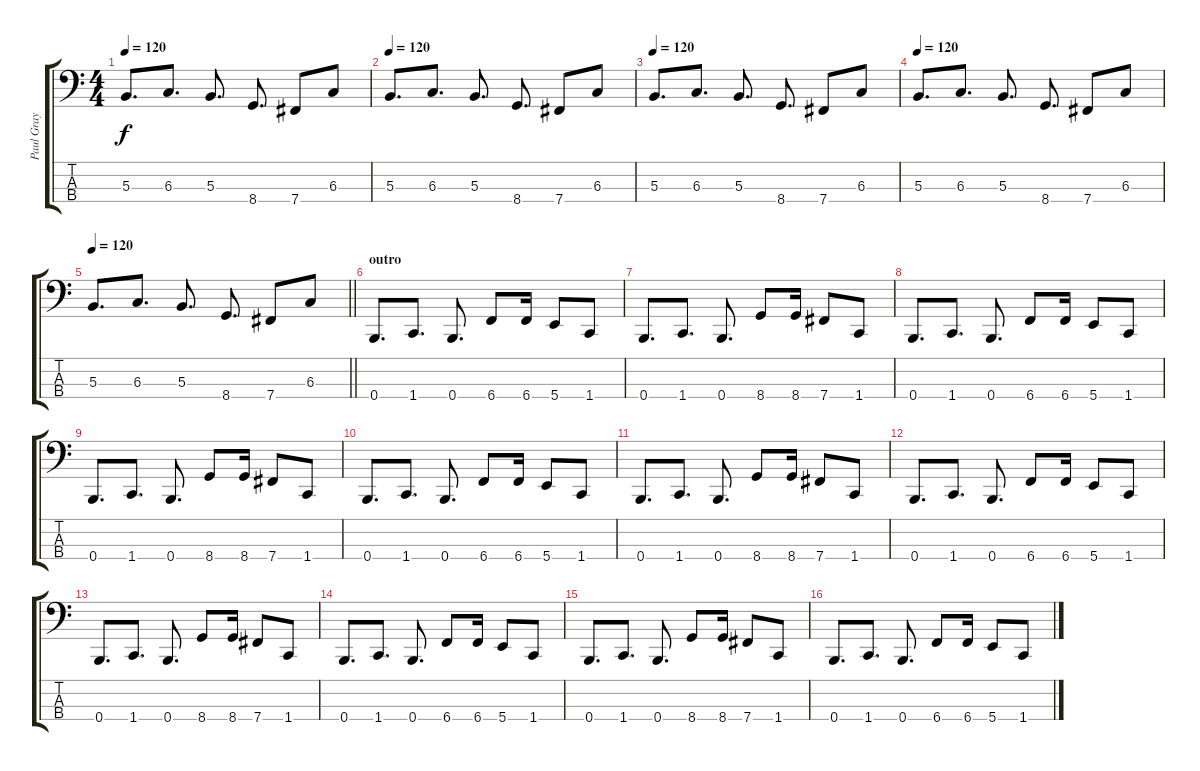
\track ("Paul Gray" "Paul Gray") {instrument electricbasspick}
\staff {score tabs}
\tuning (E2 B1 Gb1 B0) {hide}
\ts (4 4)
\tempo 120
\clef f4
\ks c
5.3.8{d dy f} 6.3.8{d} 5.3.8{d} 8.4.8{d} 7.4.8 6.3.8 |
\tempo 120
5.3.8{d} 6.3.8{d} 5.3.8{d} 8.4.8{d} 7.4.8 6.3.8 |
\tempo 120
5.3.8{d} 6.3.8{d} 5.3.8{d} 8.4.8{d} 7.4.8 6.3.8 |
\tempo 120
5.3.8{d} 6.3.8{d} 5.3.8{d} 8.4.8{d} 7.4.8 6.3.8 |
\tempo 120
\barLineRight lightlight
5.3.8{d} 6.3.8{d} 5.3.8{d} 8.4.8{d} 7.4.8 6.3.8 |
\section ("" "outro")
0.4.8{d} 1.4.8{d} 0.4.8{d} 6.4.8 6.4.16 5.4.8 1.4.8 |
0.4.8{d} 1.4.8{d} 0.4.8{d} 8.4.8 8.4.16 7.4.8 1.4.8 |
0.4.8{d} 1.4.8{d} 0.4.8{d} 6.4.8 6.4.16 5.4.8 1.4.8 |
0.4.8{d} 1.4.8{d} 0.4.8{d} 8.4.8 8.4.16 7.4.8 1.4.8 |
0.4.8{d} 1.4.8{d} 0.4.8{d} 6.4.8 6.4.16 5.4.8 1.4.8 |
0.4.8{d} 1.4.8{d} 0.4.8{d} 8.4.8 8.4.16 7.4.8 1.4.8 |
0.4.8{d} 1.4.8{d} 0.4.8{d} 6.4.8 6.4.16 5.4.8 1.4.8 |
0.4.8{d} 1.4.8{d} 0.4.8{d} 8.4.8 8.4.16 7.4.8 1.4.8 |
0.4.8{d} 1.4.8{d} 0.4.8{d} 6.4.8 6.4.16 5.4.8 1.4.8 |
0.4.8{d} 1.4.8{d} 0.4.8{d} 8.4.8 8.4.16 7.4.8 1.4.8 |
0.4.8{d} 1.4.8{d} 0.4.8{d} 6.4.8 6.4.16 5.4.8 1.4.8
